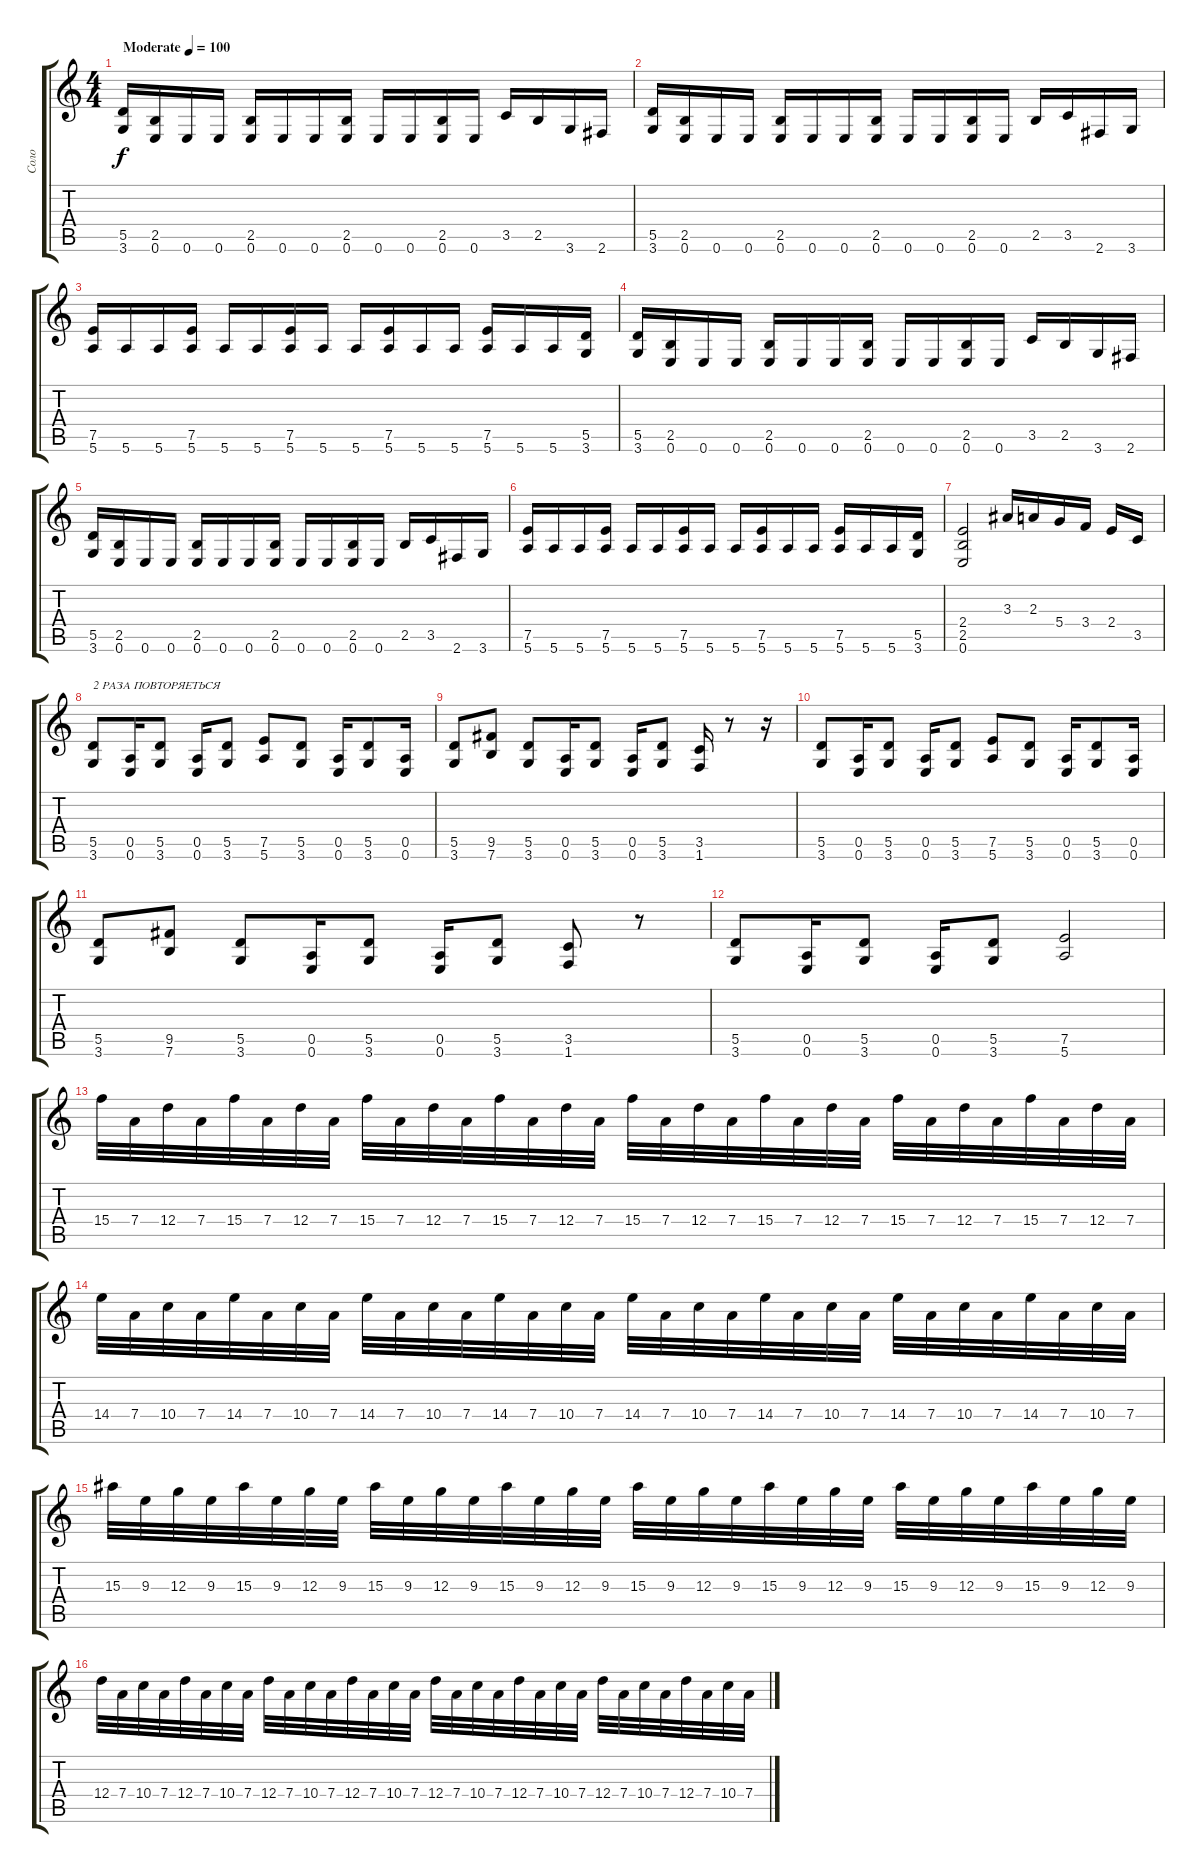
\track ("Соло" "Соло") {instrument distortionguitar}
\staff {score tabs}
\tuning (E4 B3 G3 D3 A2 E2) {hide}
\ts (4 4)
\tempo (100 "Moderate")
\clef g2
\ks c
(5.5 3.6).16{dy f instrument distortionguitar} (2.5 0.6).16 0.6.16 0.6.16 (2.5 0.6).16 0.6.16 0.6.16 (2.5 0.6).16 0.6.16 0.6.16 (2.5 0.6).16 0.6.16 3.5.16 2.5.16 3.6.16 2.6.16 |
(5.5 3.6).16 (2.5 0.6).16 0.6.16 0.6.16 (2.5 0.6).16 0.6.16 0.6.16 (2.5 0.6).16 0.6.16 0.6.16 (2.5 0.6).16 0.6.16 2.5.16 3.5.16 2.6.16 3.6.16 |
(7.5 5.6).16 5.6.16 5.6.16 (7.5 5.6).16 5.6.16 5.6.16 (7.5 5.6).16 5.6.16 5.6.16 (7.5 5.6).16 5.6.16 5.6.16 (7.5 5.6).16 5.6.16 5.6.16 (5.5 3.6).16 |
(5.5 3.6).16 (2.5 0.6).16 0.6.16 0.6.16 (2.5 0.6).16 0.6.16 0.6.16 (2.5 0.6).16 0.6.16 0.6.16 (2.5 0.6).16 0.6.16 3.5.16 2.5.16 3.6.16 2.6.16 |
(5.5 3.6).16 (2.5 0.6).16 0.6.16 0.6.16 (2.5 0.6).16 0.6.16 0.6.16 (2.5 0.6).16 0.6.16 0.6.16 (2.5 0.6).16 0.6.16 2.5.16 3.5.16 2.6.16 3.6.16 |
(7.5 5.6).16 5.6.16 5.6.16 (7.5 5.6).16 5.6.16 5.6.16 (7.5 5.6).16 5.6.16 5.6.16 (7.5 5.6).16 5.6.16 5.6.16 (7.5 5.6).16 5.6.16 5.6.16 (5.5 3.6).16 |
(2.4 2.5 0.6).2 3.3.16 2.3.16 5.4.16 3.4.16 2.4.16 3.5.16 |
(5.5 3.6).8{txt "2 РАЗА ПОВТОРЯЕТЬСЯ"} (0.5 0.6).16 (5.5 3.6).8 (0.5 0.6).16 (5.5 3.6).8 (7.5 5.6).8 (5.5 3.6).8 (0.5 0.6).16 (5.5 3.6).8 (0.5 0.6).16 |
(5.5 3.6).8 (9.5 7.6).8 (5.5 3.6).8 (0.5 0.6).16 (5.5 3.6).8 (0.5 0.6).16 (5.5 3.6).8 (3.5 1.6).16 r.8 r.16 |
(5.5 3.6).8 (0.5 0.6).16 (5.5 3.6).8 (0.5 0.6).16 (5.5 3.6).8 (7.5 5.6).8 (5.5 3.6).8 (0.5 0.6).16 (5.5 3.6).8 (0.5 0.6).16 |
(5.5 3.6).8 (9.5 7.6).8 (5.5 3.6).8 (0.5 0.6).16 (5.5 3.6).8 (0.5 0.6).16 (5.5 3.6).8 (3.5 1.6).8 r.8 |
(5.5 3.6).8 (0.5 0.6).16 (5.5 3.6).8 (0.5 0.6).16 (5.5 3.6).8 (7.5 5.6).2 |
15.4.32 7.4.32 12.4.32 7.4.32 15.4.32 7.4.32 12.4.32 7.4.32 15.4.32 7.4.32 12.4.32 7.4.32 15.4.32 7.4.32 12.4.32 7.4.32 15.4.32 7.4.32 12.4.32 7.4.32 15.4.32 7.4.32 12.4.32 7.4.32 15.4.32 7.4.32 12.4.32 7.4.32 15.4.32 7.4.32 12.4.32 7.4.32 |
14.4.32 7.4.32 10.4.32 7.4.32 14.4.32 7.4.32 10.4.32 7.4.32 14.4.32 7.4.32 10.4.32 7.4.32 14.4.32 7.4.32 10.4.32 7.4.32 14.4.32 7.4.32 10.4.32 7.4.32 14.4.32 7.4.32 10.4.32 7.4.32 14.4.32 7.4.32 10.4.32 7.4.32 14.4.32 7.4.32 10.4.32 7.4.32 |
15.3.32 9.3.32 12.3.32 9.3.32 15.3.32 9.3.32 12.3.32 9.3.32 15.3.32 9.3.32 12.3.32 9.3.32 15.3.32 9.3.32 12.3.32 9.3.32 15.3.32 9.3.32 12.3.32 9.3.32 15.3.32 9.3.32 12.3.32 9.3.32 15.3.32 9.3.32 12.3.32 9.3.32 15.3.32 9.3.32 12.3.32 9.3.32 |
12.4.32 7.4.32 10.4.32 7.4.32 12.4.32 7.4.32 10.4.32 7.4.32 12.4.32 7.4.32 10.4.32 7.4.32 12.4.32 7.4.32 10.4.32 7.4.32 12.4.32 7.4.32 10.4.32 7.4.32 12.4.32 7.4.32 10.4.32 7.4.32 12.4.32 7.4.32 10.4.32 7.4.32 12.4.32 7.4.32 10.4.32 7.4.32
